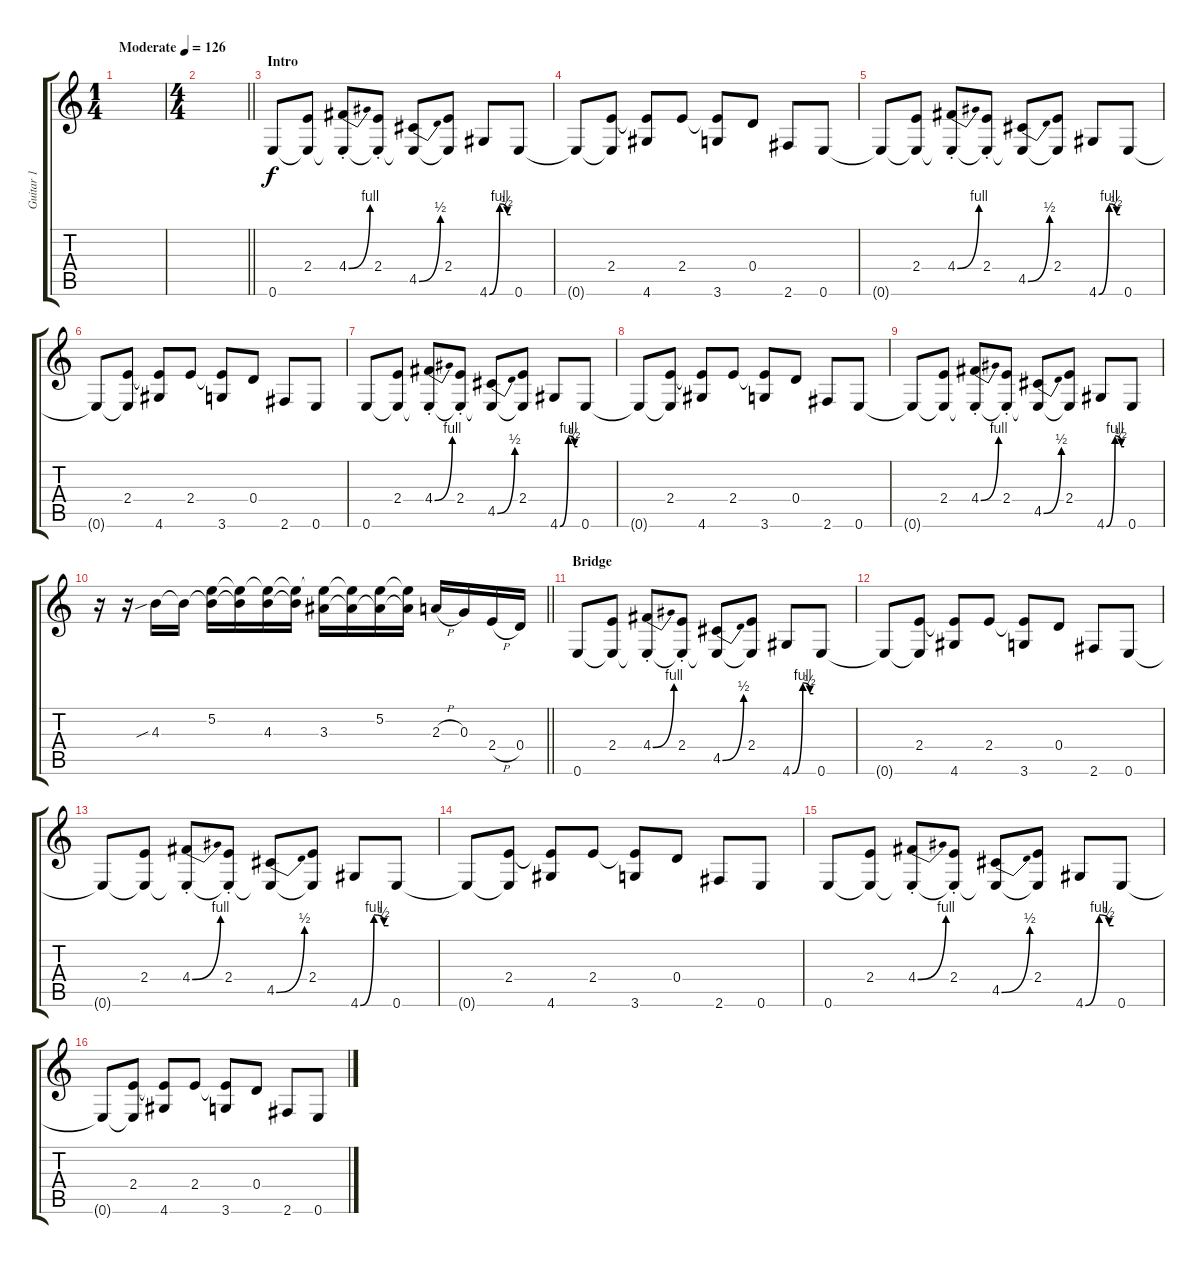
\track ("Guitar 1" "Guitar 1") {instrument overdrivenguitar}
\staff {score tabs}
\tuning (E4 B3 G3 D3 A2 E2) {hide}
\ts (1 4)
\tempo (126 "Moderate")
\clef g2
\ks c
|
\ts (4 4)
\barLineRight lightlight
|
\section ("" "Intro")
0.6.8 (2.4 0.6{t}).8 (4.4{be (bend 0 0 60 4) st} 0.6{t}).8 (2.4{st} 0.6{t}).8 (4.5{be (bend 0 0 60 2)} 0.6{t}).8 (2.4 0.6{t}).8 4.6{be (custom 0 0 29 4 50 2 60 2)}.8 0.6.8 |
0.6{t}.8 (2.4 0.6{t}).8 (2.4{t} 4.6).8 2.4.8 (2.4{t} 3.6).8 0.4.8 2.6.8 0.6.8 |
0.6{t}.8 (2.4 0.6{t}).8 (4.4{be (bend 0 0 60 4) st} 0.6{t}).8 (2.4{st} 0.6{t}).8 (4.5{be (bend 0 0 60 2)} 0.6{t}).8 (2.4 0.6{t}).8 4.6{be (custom 0 0 29 4 50 2 60 2)}.8 0.6.8 |
0.6{t}.8 (2.4 0.6{t}).8 (2.4{t} 4.6).8 2.4.8 (2.4{t} 3.6).8 0.4.8 2.6.8 0.6.8 |
0.6.8 (2.4 0.6{t}).8 (4.4{be (bend 0 0 60 4) st} 0.6{t}).8 (2.4{st} 0.6{t}).8 (4.5{be (bend 0 0 60 2)} 0.6{t}).8 (2.4 0.6{t}).8 4.6{be (custom 0 0 29 4 50 2 60 2)}.8 0.6.8 |
0.6{t}.8 (2.4 0.6{t}).8 (2.4{t} 4.6).8 2.4.8 (2.4{t} 3.6).8 0.4.8 2.6.8 0.6.8 |
0.6{t}.8 (2.4 0.6{t}).8 (4.4{be (bend 0 0 60 4) st} 0.6{t}).8 (2.4{st} 0.6{t}).8 (4.5{be (bend 0 0 60 2)} 0.6{t}).8 (2.4 0.6{t}).8 4.6{be (custom 0 0 29 4 50 2 60 2)}.8 0.6.8 |
\barLineRight lightlight
r.16 r.16 4.3{sib}.16 4.3{t}.16 (5.2 4.3{t}).16 (5.2{t} 4.3{t}).16 (5.2{t} 4.3).16 (5.2{t} 4.3{t}).16 (5.2{t} 3.3).16 (5.2{t} 3.3{t}).16 (5.2 3.3{t}).16 (5.2{t} 3.3{t}).16 2.3{h}.16 0.3.16 2.4{h}.16 0.4.16 |
\section ("" "Bridge")
0.6.8 (2.4 0.6{t}).8 (4.4{be (bend 0 0 60 4) st} 0.6{t}).8 (2.4{st} 0.6{t}).8 (4.5{be (bend 0 0 60 2)} 0.6{t}).8 (2.4 0.6{t}).8 4.6{be (custom 0 0 30 4 50 2 60 2)}.8 0.6.8 |
0.6{t}.8 (2.4 0.6{t}).8 (2.4{t} 4.6).8 2.4.8 (2.4{t} 3.6).8 0.4.8 2.6.8 0.6.8 |
0.6{t}.8 (2.4 0.6{t}).8 (4.4{be (bend 0 0 60 4) st} 0.6{t}).8 (2.4{st} 0.6{t}).8 (4.5{be (bend 0 0 60 2)} 0.6{t}).8 (2.4 0.6{t}).8 4.6{be (custom 0 0 29 4 50 2 60 2)}.8 0.6.8 |
0.6{t}.8 (2.4 0.6{t}).8 (2.4{t} 4.6).8 2.4.8 (2.4{t} 3.6).8 0.4.8 2.6.8 0.6.8 |
0.6.8 (2.4 0.6{t}).8 (4.4{be (bend 0 0 60 4) st} 0.6{t}).8 (2.4{st} 0.6{t}).8 (4.5{be (bend 0 0 60 2)} 0.6{t}).8 (2.4 0.6{t}).8 4.6{be (custom 0 0 29 4 50 2 60 2)}.8 0.6.8 |
0.6{t}.8 (2.4 0.6{t}).8 (2.4{t} 4.6).8 2.4.8 (2.4{t} 3.6).8 0.4.8 2.6.8 0.6.8
